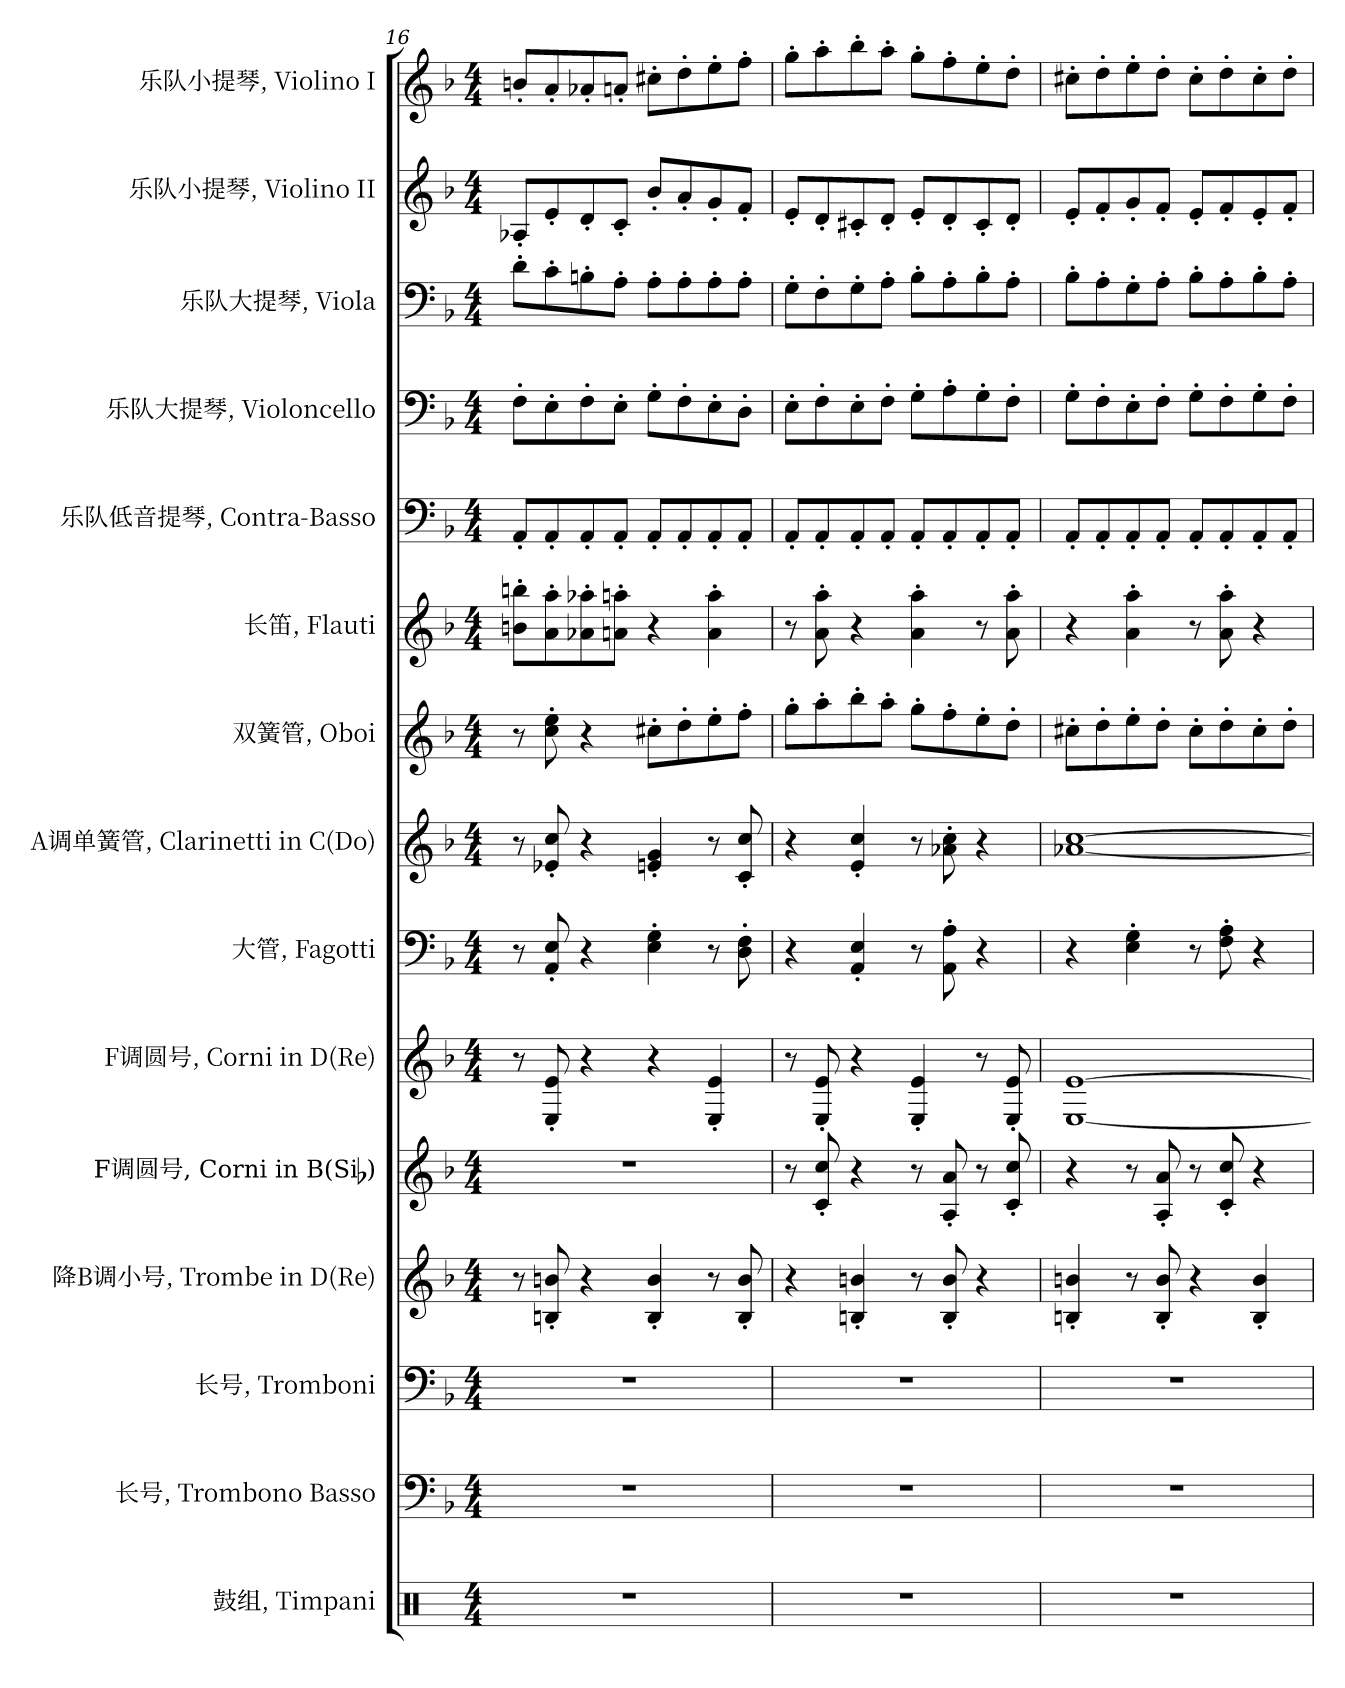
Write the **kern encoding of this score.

**kern	**kern	**kern	**kern	**kern	**kern	**kern	**kern	**kern	**kern	**kern	**kern	**kern	**kern	**kern
*part15	*part14	*part13	*part12	*part11	*part10	*part9	*part8	*part7	*part6	*part5	*part4	*part3	*part2	*part1
*staff15	*staff14	*staff13	*staff12	*staff11	*staff10	*staff9	*staff8	*staff7	*staff6	*staff5	*staff4	*staff3	*staff2	*staff1
*I"鼓组, Timpani	*I"长号, Trombono Basso	*I"长号, Tromboni	*I"降B调小号, Trombe in D(Re)	*I"F调圆号, Corni in B(Si-flat)	*I"F调圆号, Corni in D(Re)	*I"大管, Fagotti	*I"A调单簧管, Clarinetti in C(Do)	*I"双簧管, Oboi	*I"长笛, Flauti	*I"乐队低音提琴, Contra-Basso	*I"乐队大提琴, Violoncello	*I"乐队大提琴, Viola	*I"乐队小提琴, Violino II	*I"乐队小提琴, Violino I
*	*I'Tbn.	*I'Tbn.	*	*	*	*	*I'A Cl.	*I'Ob.	*I'Fl.	*I'Cbs.	*	*	*	*
*clefX	*clefF4	*clefF4	*clefG2	*clefG2	*clefG2	*clefF4	*clefG2	*clefG2	*clefG2	*clefF4	*clefF4	*clefF4	*clefG2	*clefG2
*	*	*	*ITrd1c2	*ITrd4c7	*ITrd4c7	*	*ITrd2c3	*	*	*ITrd7c12	*	*	*	*
*k[]	*k[b-]	*k[b-]	*k[b-e-a-]	*k[b-e-]	*k[b-e-]	*k[b-]	*k[f#c#]	*k[b-]	*k[b-]	*k[b-]	*k[b-]	*k[b-]	*k[b-]	*k[b-]
*M4/4	*M4/4	*M4/4	*M4/4	*M4/4	*M4/4	*M4/4	*M4/4	*M4/4	*M4/4	*M4/4	*M4/4	*M4/4	*M4/4	*M4/4
=16	=16	=16	=16	=16	=16	=16	=16	=16	=16	=16	=16	=16	=16	=16
1r	1r	1r	8r	1r	8r	8r	8r	8r	8bn\' 8bbn\'L	8AAA'/L	8F'\L	8d'\L	8A-X'/L	8bn'/L
*	*	*	*	*	*	*	*	*	*	*	*	*	*	*MM163
.	.	.	8An/' 8an/'	.	8AA/' 8A/'	8AA/' 8E/'	8cn/' 8a/'	8cc\' 8ee\'	8a\' 8aa\'	8AAA'/	8E'\	8c'\	8e'/	8a'/
.	.	.	4r	.	4r	4r	4r	4r	8a-X\' 8aa-X\'	8AAA'/	8F'\	8Bn'\	8d'/	8a-X'/
.	.	.	.	.	.	.	.	.	8an\' 8aan\'J	8AAA'/J	8E'\J	8A'\J	8c'/J	8an'/J
*	*	*	*	*	*	*	*	*	*	*	*	*	*	*MM168
.	.	.	4A/' 4a/'	.	4r	4E\' 4G\'	4c#X/' 4e/'	8cc#X'\L	4r	8AAA'/L	8G'\L	8A'\L	8b-'/L	8cc#X'\L
.	.	.	.	.	.	.	.	8dd'\	.	8AAA'/	8F'\	8A'\	8a'/	8dd'\
.	.	.	8r	.	4AA/' 4A/'	8r	8r	8ee'\	4a\' 4aa\'	8AAA'/	8E'\	8A'\	8g'/	8ee'\
.	.	.	8A/' 8a/'	.	.	8D\' 8F\'	8A/' 8a/'	8ff'\J	.	8AAA'/J	8D'\J	8A'\J	8f'/J	8ff'\J
!!LO:PB:g=z
=17	=17	=17	=17	=17	=17	=17	=17	=17	=17	=17	=17	=17	=17	=17
1r	1r	1r	4r	8r	8r	4r	4r	8gg'\L	8r	8AAA'/L	8E'\L	8G'\L	8e'/L	8gg'\L
.	.	.	.	8F/' 8f/'	8AA/' 8A/'	.	.	8aa'\	8a\' 8aa\'	8AAA'/	8F'\	8F'\	8d'/	8aa'\
.	.	.	4An/' 4an/'	4r	4r	4AA/' 4E/'	4c#/' 4a/'	8bb-'\	4r	8AAA'/	8E'\	8G'\	8c#X'/	8bb-'\
.	.	.	.	.	.	.	.	8aa'\J	.	8AAA'/J	8F'\J	8A'\J	8d'/J	8aa'\J
.	.	.	8r	8r	4AA/' 4A/'	8r	8r	8gg'\L	4a\' 4aa\'	8AAA'/L	8G'\L	8B-'\L	8e'/L	8gg'\L
.	.	.	8A/' 8a/'	8D/' 8d/'	.	8AA\' 8A\'	8fn\' 8a\'	8ff'\	.	8AAA'/	8A'\	8A'\	8d'/	8ff'\
.	.	.	4r	8r	8r	4r	4r	8ee'\	8r	8AAA'/	8G'\	8B-'\	8c#'/	8ee'\
.	.	.	.	8F/' 8f/'	8AA/' 8A/'	.	.	8dd'\J	8a\' 8aa\'	8AAA'/J	8F'\J	8A'\J	8d'/J	8dd'\J
=18	=18	=18	=18	=18	=18	=18	=18	=18	=18	=18	=18	=18	=18	=18
1r	1r	1r	4An/' 4an/'	4r	[1AA [1A	4r	[1fn [1a	8cc#X'\L	4r	8AAA'/L	8G'\L	8B-'\L	8e'/L	8cc#X'\L
.	.	.	.	.	.	.	.	8dd'\	.	8AAA'/	8F'\	8A'\	8f'/	8dd'\
.	.	.	8r	8r	.	4E\' 4G\'	.	8ee'\	4a\' 4aa\'	8AAA'/	8E'\	8G'\	8g'/	8ee'\
.	.	.	8A/' 8a/'	8D/' 8d/'	.	.	.	8dd'\J	.	8AAA'/J	8F'\J	8A'\J	8f'/J	8dd'\J
.	.	.	4r	8r	.	8r	.	8cc#'\L	8r	8AAA'/L	8G'\L	8B-'\L	8e'/L	8cc#'\L
.	.	.	.	8F/' 8f/'	.	8F\' 8A\'	.	8dd'\	8a\' 8aa\'	8AAA'/	8F'\	8A'\	8f'/	8dd'\
.	.	.	4A/' 4a/'	4r	.	4r	.	8cc#'\	4r	8AAA'/	8G'\	8B-'\	8e'/	8cc#'\
.	.	.	.	.	.	.	.	8dd'\J	.	8AAA'/J	8F'\J	8A'\J	8f'/J	8dd'\J
=	=	=	=	=	=	=	=	=	=	=	=	=	=	=
*-	*-	*-	*-	*-	*-	*-	*-	*-	*-	*-	*-	*-	*-	*-
